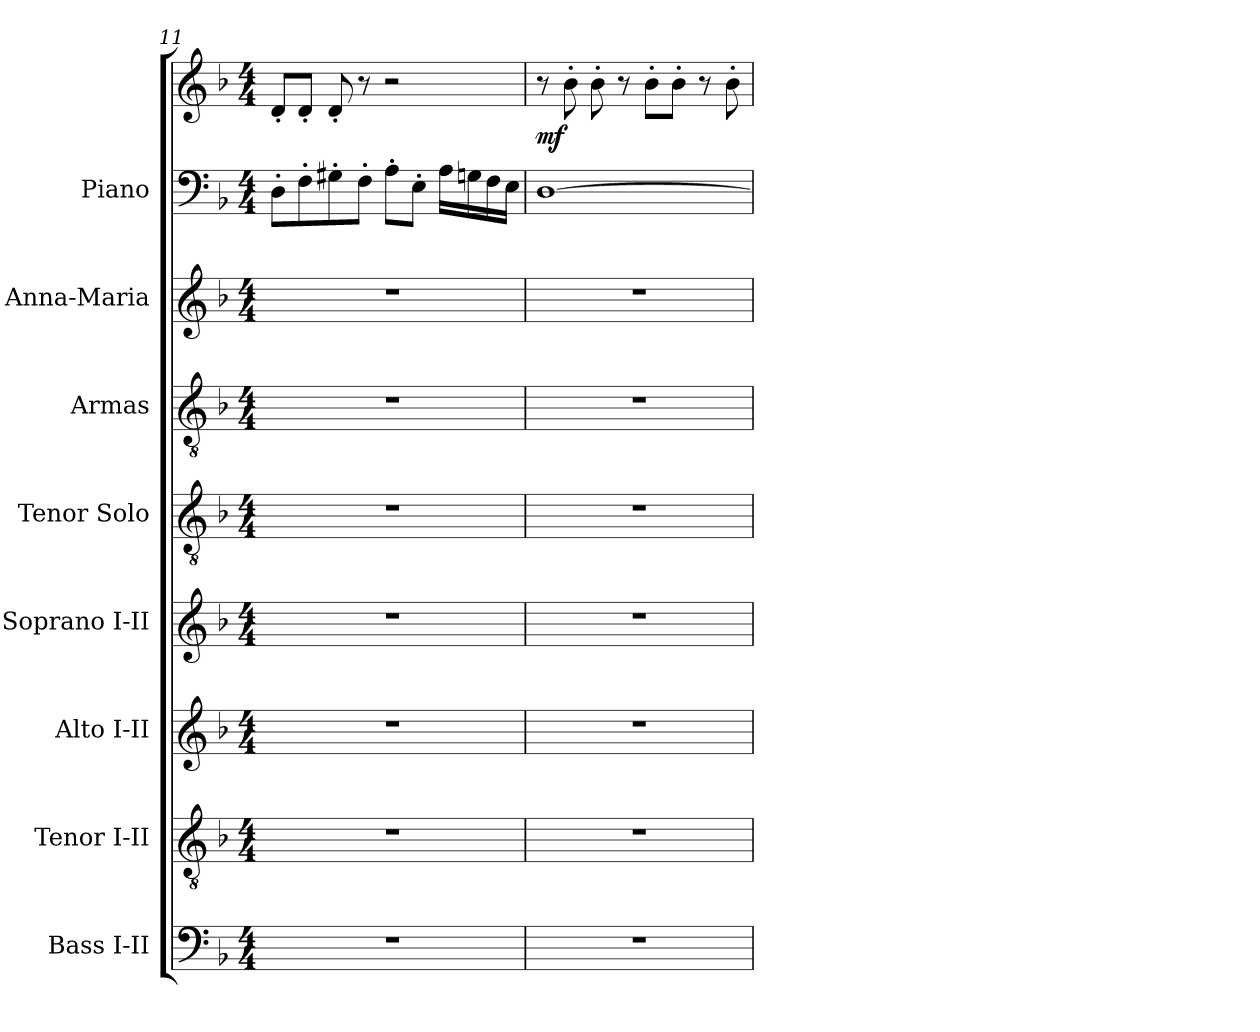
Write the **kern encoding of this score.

**kern	**kern	**kern	**kern	**kern	**kern	**kern	**kern	**kern	**dynam
*part8	*part7	*part6	*part5	*part4	*part3	*part2	*part1	*part1	*part1
*staff9	*staff8	*staff7	*staff6	*staff5	*staff4	*staff3	*staff2	*staff1	*staff1/2
*I"Bass I-II	*I"Tenor I-II	*I"Alto I-II	*I"Soprano I-II	*I"Tenor Solo	*I"Armas	*I"Anna-Maria	*I"Piano	*	*
*I'B.	*I'T.	*I'A.	*I'S.	*I'T. Solo	*I'Armas	*I'A-M	*I'Pno.	*	*
*clefF4	*clefGv2	*clefG2	*clefG2	*clefGv2	*clefGv2	*clefG2	*clefF4	*clefG2	*
*	*ITrd7c12	*	*	*ITrd7c12	*ITrd7c12	*	*	*	*
*k[b-]	*k[b-]	*k[b-]	*k[b-]	*k[b-]	*k[b-]	*k[b-]	*k[b-]	*k[b-]	*
*F:	*F:	*F:	*F:	*F:	*F:	*F:	*F:	*F:	*
*M4/4	*M4/4	*M4/4	*M4/4	*M4/4	*M4/4	*M4/4	*M4/4	*M4/4	*
=11	=11	=11	=11	=11	=11	=11	=11	=11	=11
1r	1r	1r	1r	1r	1r	1r	8D'i\L	8d'i/L	.
.	.	.	.	.	.	.	8F'i\	8d'i/J	.
.	.	.	.	.	.	.	8G#X'i\	8d'i/	.
.	.	.	.	.	.	.	8F'i\J	8r	.
.	.	.	.	.	.	.	8A'i\L	2r	.
.	.	.	.	.	.	.	8E'i\J	.	.
.	.	.	.	.	.	.	16Ai\LL	.	.
.	.	.	.	.	.	.	16Gni\	.	.
.	.	.	.	.	.	.	16Fi\	.	.
.	.	.	.	.	.	.	16Ei\JJ	.	.
=12	=12	=12	=12	=12	=12	=12	=12	=12	=12
1r	1r	1r	1r	1r	1r	1r	[>1Di	8r	mf
.	.	.	.	.	.	.	.	8b-'i\	.
.	.	.	.	.	.	.	.	8b-'i\	.
.	.	.	.	.	.	.	.	8r	.
.	.	.	.	.	.	.	.	8b-'i\L	.
.	.	.	.	.	.	.	.	8b-'i\J	.
.	.	.	.	.	.	.	.	8r	.
.	.	.	.	.	.	.	.	8b-'i\	.
=	=	=	=	=	=	=	=	=	=
*-	*-	*-	*-	*-	*-	*-	*-	*-	*-
